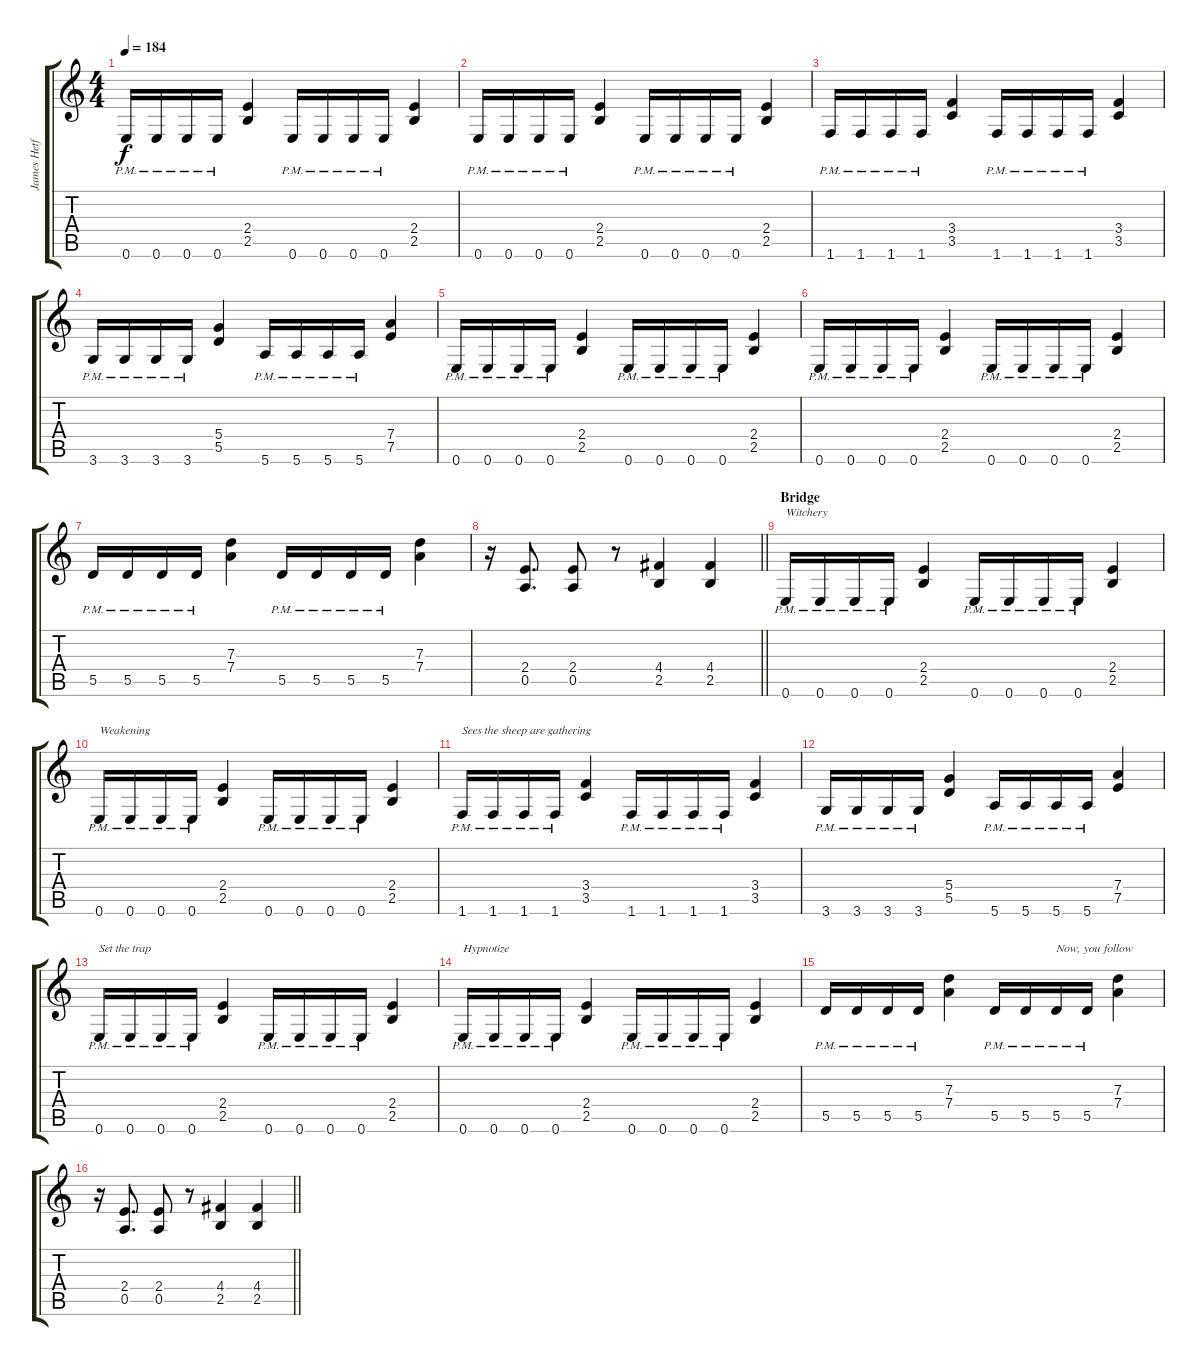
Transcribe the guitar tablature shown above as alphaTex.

\track ("James Hetfield Rhythm" "James Hetf") {instrument distortionguitar}
\staff {score tabs}
\tuning (E4 B3 G3 D3 A2 E2) {hide}
\ts (4 4)
\tempo 184
\clef g2
\ks c
0.6{pm}.16{dy f} 0.6{pm}.16 0.6{pm}.16 0.6{pm}.16 (2.4 2.5).4 0.6{pm}.16 0.6{pm}.16 0.6{pm}.16 0.6{pm}.16 (2.4 2.5).4 |
0.6{pm}.16 0.6{pm}.16 0.6{pm}.16 0.6{pm}.16 (2.4 2.5).4 0.6{pm}.16 0.6{pm}.16 0.6{pm}.16 0.6{pm}.16 (2.4 2.5).4 |
1.6{pm}.16 1.6{pm}.16 1.6{pm}.16 1.6{pm}.16 (3.4 3.5).4 1.6{pm}.16 1.6{pm}.16 1.6{pm}.16 1.6{pm}.16 (3.4 3.5).4 |
3.6{pm}.16 3.6{pm}.16 3.6{pm}.16 3.6{pm}.16 (5.4 5.5).4 5.6{pm}.16 5.6{pm}.16 5.6{pm}.16 5.6{pm}.16 (7.4 7.5).4 |
0.6{pm}.16 0.6{pm}.16 0.6{pm}.16 0.6{pm}.16 (2.4 2.5).4 0.6{pm}.16 0.6{pm}.16 0.6{pm}.16 0.6{pm}.16 (2.4 2.5).4 |
0.6{pm}.16 0.6{pm}.16 0.6{pm}.16 0.6{pm}.16 (2.4 2.5).4 0.6{pm}.16 0.6{pm}.16 0.6{pm}.16 0.6{pm}.16 (2.4 2.5).4 |
5.5{pm}.16 5.5{pm}.16 5.5{pm}.16 5.5{pm}.16 (7.3 7.4).4 5.5{pm}.16 5.5{pm}.16 5.5{pm}.16 5.5{pm}.16 (7.3 7.4).4 |
\barLineRight lightlight
r.16 (2.4 0.5).8{d} (2.4 0.5).8 r.8 (4.4 2.5).4 (4.4 2.5).4 |
\section ("" "Bridge")
0.6{pm}.16{txt "Witchery"} 0.6{pm}.16 0.6{pm}.16 0.6{pm}.16 (2.4 2.5).4 0.6{pm}.16 0.6{pm}.16 0.6{pm}.16 0.6{pm}.16 (2.4 2.5).4 |
0.6{pm}.16{txt "Weakening"} 0.6{pm}.16 0.6{pm}.16 0.6{pm}.16 (2.4 2.5).4 0.6{pm}.16 0.6{pm}.16 0.6{pm}.16 0.6{pm}.16 (2.4 2.5).4 |
1.6{pm}.16{txt "Sees the sheep are gathering"} 1.6{pm}.16 1.6{pm}.16 1.6{pm}.16 (3.4 3.5).4 1.6{pm}.16 1.6{pm}.16 1.6{pm}.16 1.6{pm}.16 (3.4 3.5).4 |
3.6{pm}.16 3.6{pm}.16 3.6{pm}.16 3.6{pm}.16 (5.4 5.5).4 5.6{pm}.16 5.6{pm}.16 5.6{pm}.16 5.6{pm}.16 (7.4 7.5).4 |
0.6{pm}.16{txt "Set the trap"} 0.6{pm}.16 0.6{pm}.16 0.6{pm}.16 (2.4 2.5).4 0.6{pm}.16 0.6{pm}.16 0.6{pm}.16 0.6{pm}.16 (2.4 2.5).4 |
0.6{pm}.16{txt "Hypnotize"} 0.6{pm}.16 0.6{pm}.16 0.6{pm}.16 (2.4 2.5).4 0.6{pm}.16 0.6{pm}.16 0.6{pm}.16 0.6{pm}.16 (2.4 2.5).4 |
5.5{pm}.16 5.5{pm}.16 5.5{pm}.16 5.5{pm}.16 (7.3 7.4).4 5.5{pm}.16 5.5{pm}.16 5.5{pm}.16{txt "Now, you follow"} 5.5{pm}.16 (7.3 7.4).4 |
\barLineRight lightlight
r.16 (2.4 0.5).8{d} (2.4 0.5).8 r.8 (4.4 2.5).4 (4.4 2.5).4
